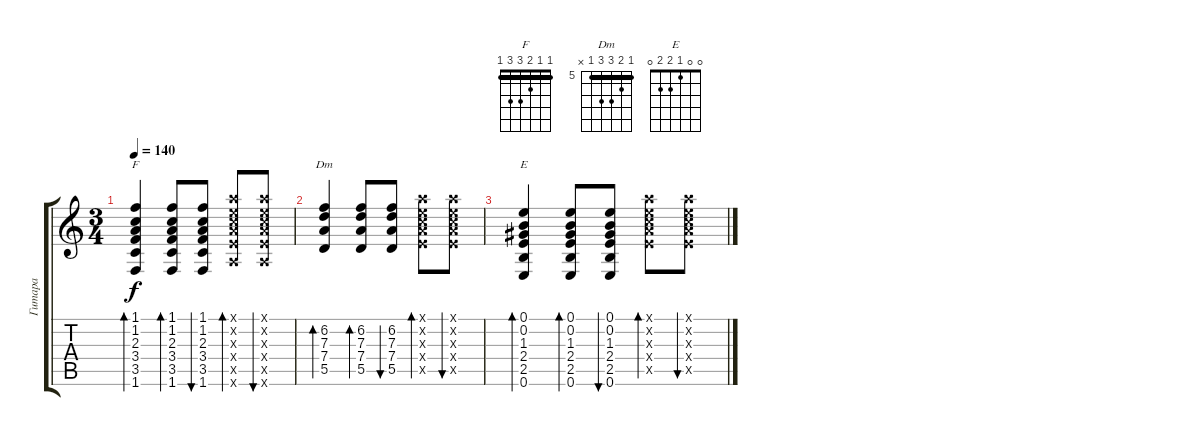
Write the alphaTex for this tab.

\track ("Гитара" "Гитара") {instrument acousticguitarsteel}
\staff {score tabs}
\tuning (E4 B3 G3 D3 A2 E2) {hide}
\chord ("F" 1 1 2 3 3 1) {barre 1}
\chord ("Dm" 5 6 7 7 5 x) {firstfret 5 barre 5}
\chord ("E" 0 0 1 2 2 0)
\ts (3 4)
\tempo 140
\clef g2
\ks c
(1.1 1.2 2.3 3.4 3.5 1.6).4{bd 30 ch "F" dy f} (1.1 1.2 2.3 3.4 3.5 1.6).8{bd 30} (1.1 1.2 2.3 3.4 3.5 1.6).8{bu 30} (5.1{x} 5.2{x} 5.3{x} 7.4{x} 7.5{x} 5.6{x}).8{bd 30} (5.1{x} 5.2{x} 5.3{x} 7.4{x} 7.5{x} 5.6{x}).8{bu 30} |
(6.2 7.3 7.4 5.5).4{bd 30 ch "Dm"} (6.2 7.3 7.4 5.5).8{bd 30} (6.2 7.3 7.4 5.5).8{bu 30} (5.1{x} 5.2{x} 5.3{x} 7.4{x} 7.5{x}).8{bd 30} (5.1{x} 5.2{x} 5.3{x} 7.4{x} 7.5{x}).8{bu 30} |
(0.1 0.2 1.3 2.4 2.5 0.6).4{bd 30 ch "E"} (0.1 0.2 1.3 2.4 2.5 0.6).8{bd 30} (0.1 0.2 1.3 2.4 2.5 0.6).8{bu 30} (5.1{x} 5.2{x} 5.3{x} 7.4{x} 7.5{x}).8{bd 30} (5.1{x} 5.2{x} 5.3{x} 7.4{x} 7.5{x}).8{bu 30}
